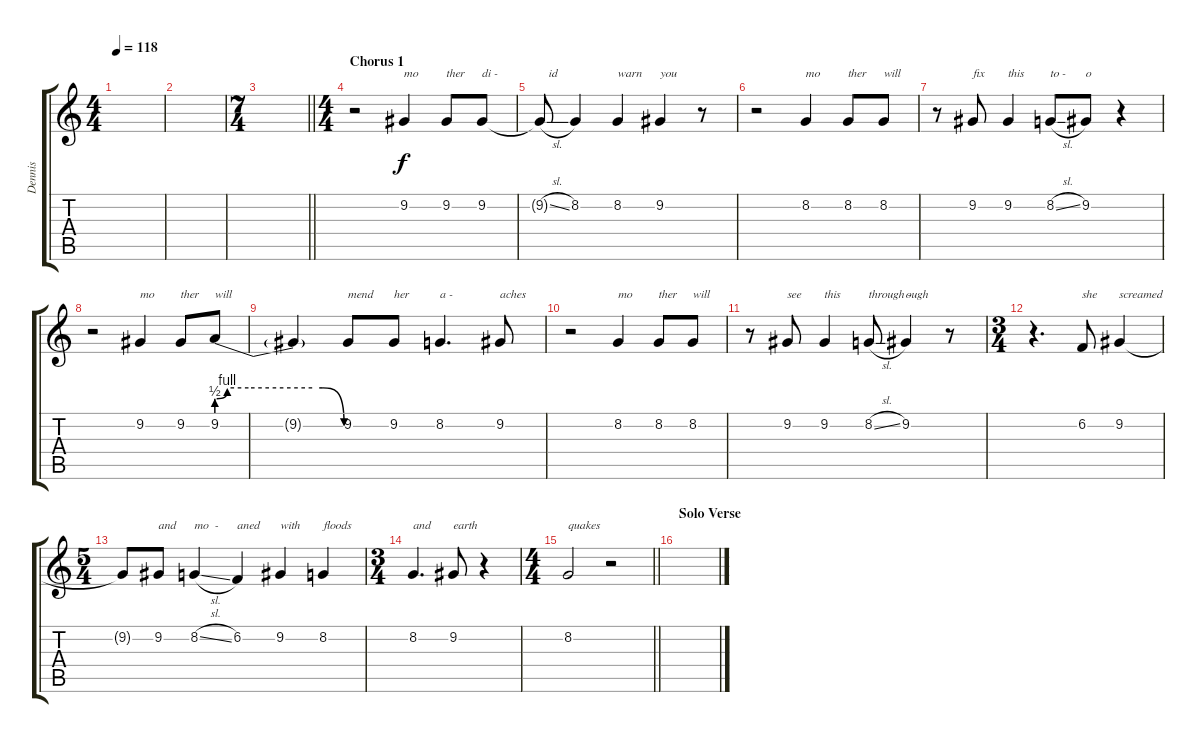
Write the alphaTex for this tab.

\track ("Dennis" "Dennis") {instrument tenorsax}
\staff {score tabs}
\tuning (E4 B3 G3 D3 A2 E2) {hide}
\ts (4 4)
\tempo 118
\clef g2
\ks c
|
|
\ts (7 4)
\barLineRight lightlight
|
\ts (4 4)
\section ("" "Chorus 1")
r.2 9.2.4{txt "mo"} 9.2.8{txt "ther"} 9.2.8{txt "di -"} |
9.2{sl t}.8{txt "   id"} 8.2.4 8.2.4{txt "warn"} 9.2.4{txt "you"} r.8 |
r.2 8.2.4{txt "mo"} 8.2.8{txt "ther"} 8.2.8{txt "will"} |
r.8 9.2.8{txt "fix"} 9.2.4{txt "this"} 8.2{sl}.8{txt "to -"} 9.2.8{txt "o"} r.4 |
r.2 9.2.4{txt "mo"} 9.2.8{txt "ther"} 9.2{be (custom 0 2 5 4 15 4 45 4 50 4 60 0)}.8{txt "will"} |
9.2{t}.4 9.2.8{txt "mend"} 9.2.8{txt "her"} 8.2.4{d txt "a -"} 9.2.8{txt "aches"} |
r.2 8.2.4{txt "mo"} 8.2.8{txt "ther"} 8.2.8{txt "will"} |
r.8 9.2.8{txt "see"} 9.2.4{txt "this"} 8.2{sl}.8{txt "through -"} 9.2.4{txt "ough"} r.8 |
\ts (3 4)
r.4{d} 6.2.8{txt "she"} 9.2.4{txt "screamed"} |
\ts (5 4)
9.2{t}.8 9.2.8{txt "and"} 8.2{sl}.4{txt "mo  -"} 6.2.4{txt "aned"} 9.2.4{txt "with"} 8.2.4{txt "floods"} |
\ts (3 4)
8.2.4{d txt "and"} 9.2.8{txt "earth"} r.4 |
\ts (4 4)
\barLineRight lightlight
8.2.2{txt "quakes"} r.2 |
\section ("" "Solo Verse")
